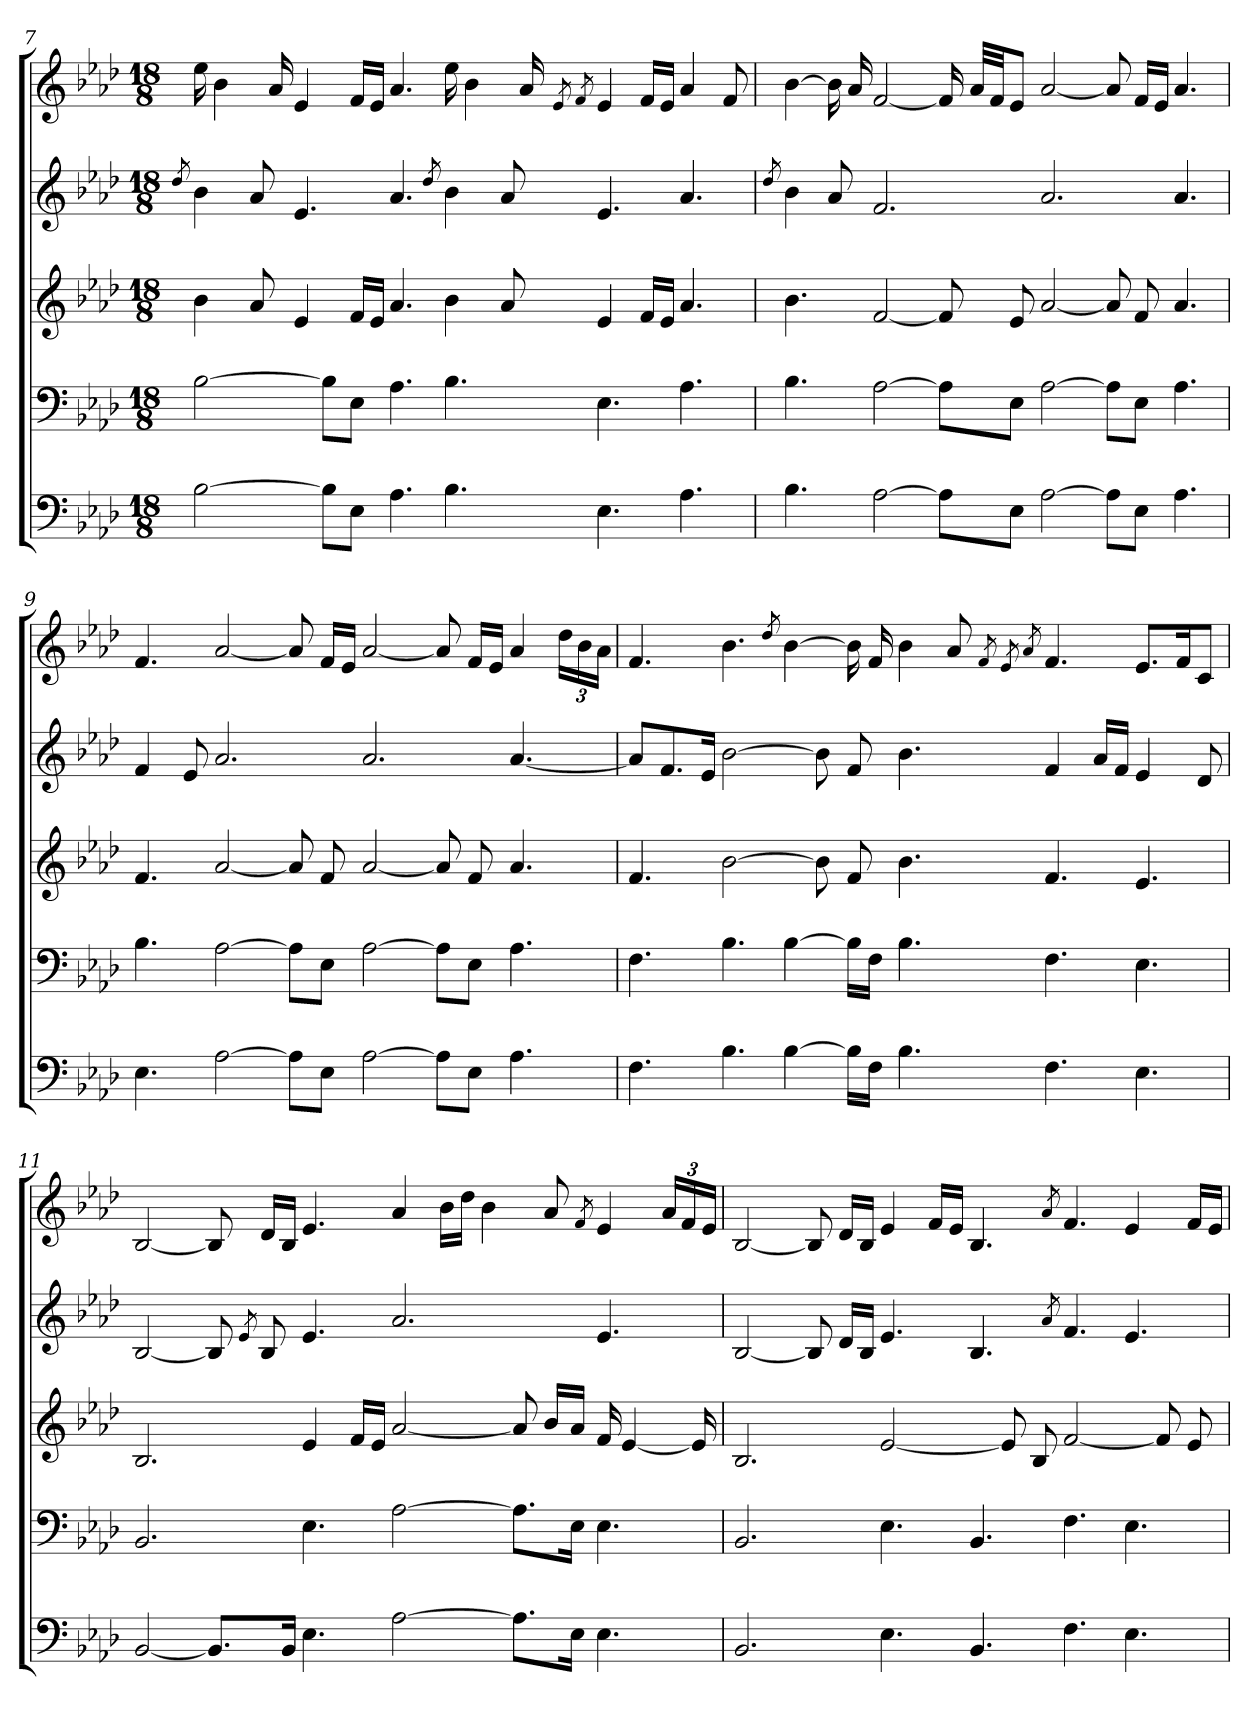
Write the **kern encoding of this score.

**kern	**kern	**kern	**kern	**kern
*part5	*part4	*part3	*part2	*part1
*staff5	*staff4	*staff3	*staff2	*staff1
*clefF4	*clefF4	*clefG2	*clefG2	*clefG2
*k[b-e-a-d-]	*k[b-e-a-d-]	*k[b-e-a-d-]	*k[b-e-a-d-]	*k[b-e-a-d-]
*M18/8	*M18/8	*M18/8	*M18/8	*M18/8
=7	=7	=7	=7	=7
.	.	.	8qdd-	.
[2B-	[2B-	4b-	4b-	16ee-
.	.	.	.	4b-
.	.	8a-	8a-	.
.	.	.	.	16a-
.	.	4e-	4.e-	4e-
8B-\L]	8B-\L]	.	.	.
8E-\J	8E-\J	16f/LL	.	16f/LL
.	.	16e-/JJ	.	16e-/JJ
4.A-	4.A-	4.a-	4.a-	4.a-
.	.	.	8qdd-	.
4.B-	4.B-	4b-	4b-	16ee-
.	.	.	.	4b-
.	.	8a-	8a-	.
.	.	.	.	16a-
.	.	.	.	8qe-
.	.	.	.	8qf
4.E-	4.E-	4e-	4.e-	4e-
.	.	16f/LL	.	16f/LL
.	.	16e-/JJ	.	16e-/JJ
4.A-	4.A-	4.a-	4.a-	4a-
.	.	.	.	8f
=8	=8	=8	=8	=8
.	.	.	8qdd-	.
4.B-	4.B-	4.b-	4b-	[4b-
.	.	.	8a-	16b-]
.	.	.	.	16a-
[2A-	[2A-	[2f	2.f	[2f
8A-\L]	8A-\L]	8f]	.	16f]
.	.	.	.	32a-/LLL
.	.	.	.	32f/JJ
8E-\J	8E-\J	8e-	.	8e-/J
[2A-	[2A-	[2a-	2.a-	[2a-
8A-\L]	8A-\L]	8a-]	.	8a-]
8E-\J	8E-\J	8f	.	16f/LL
.	.	.	.	16e-/JJ
4.A-	4.A-	4.a-	4.a-	4.a-
=9	=9	=9	=9	=9
4.E-	4.B-	4.f	4f	4.f
.	.	.	8e-	.
[2A-	[2A-	[2a-	2.a-	[2a-
8A-\L]	8A-\L]	8a-]	.	8a-]
8E-\J	8E-\J	8f	.	16f/LL
.	.	.	.	16e-/JJ
[2A-	[2A-	[2a-	2.a-	[2a-
8A-\L]	8A-\L]	8a-]	.	8a-]
8E-\J	8E-\J	8f	.	16f/LL
.	.	.	.	16e-/JJ
4.A-	4.A-	4.a-	[4.a-	4a-
.	.	.	.	24dd-\LL
.	.	.	.	24b-\
.	.	.	.	24a-\JJ
=10	=10	=10	=10	=10
4.F	4.F	4.f	8a-/L]	4.f
.	.	.	8.f/	.
.	.	.	16e-/Jk	.
4.B-	4.B-	[2b-	[2b-	4.b-
.	.	.	.	8qdd-
[4B-	[4B-	.	.	[4b-
.	.	8b-]	8b-]	.
16B-\LL]	16B-\LL]	8f	8f	16b-]
16F\JJ	16F\JJ	.	.	16f
4.B-	4.B-	4.b-	4.b-	4b-
.	.	.	.	8a-
.	.	.	.	8qf
.	.	.	.	8qe-
.	.	.	.	8qa-
4.F	4.F	4.f	4f	4.f
.	.	.	16a-/LL	.
.	.	.	16f/JJ	.
4.E-	4.E-	4.e-	4e-	8.e-/L
.	.	.	.	16f/K
.	.	.	8d-	8c/J
=11	=11	=11	=11	=11
[2BB-	2.BB-	2.B-	[2B-	[2B-
8.BB-/L]	.	.	8B-]	8B-]
.	.	.	8qe-	.
.	.	.	8B-	16d-/LL
16BB-/Jk	.	.	.	16B-/JJ
4.E-	4.E-	4e-	4.e-	4.e-
.	.	16f/LL	.	.
.	.	16e-/JJ	.	.
[2A-	[2A-	[2a-	2.a-	4a-
.	.	.	.	16b-\LL
.	.	.	.	16dd-\JJ
.	.	.	.	4b-
8.A-\L]	8.A-\L]	8a-]	.	.
.	.	16b-/LL	.	8a-
16E-\Jk	16E-\Jk	16a-/JJ	.	.
.	.	.	.	8qf
4.E-	4.E-	16f	4.e-	4e-
.	.	[4e-	.	.
.	.	.	.	24a-/LL
.	.	.	.	24f/
.	.	16e-]	.	.
.	.	.	.	24e-/JJ
=12	=12	=12	=12	=12
2.BB-	2.BB-	2.B-	[2B-	[2B-
.	.	.	8B-]	8B-]
.	.	.	16d-/LL	16d-/LL
.	.	.	16B-/JJ	16B-/JJ
4.E-	4.E-	[2e-	4.e-	4e-
.	.	.	.	16f/LL
.	.	.	.	16e-/JJ
4.BB-	4.BB-	.	4.B-	4.B-
.	.	8e-]	.	.
.	.	8B-	.	.
.	.	.	8qa-	8qa-
4.F	4.F	[2f	4.f	4.f
4.E-	4.E-	.	4.e-	4e-
.	.	8f]	.	.
.	.	8e-	.	16f/LL
.	.	.	.	16e-/JJ
=	=	=	=	=
*-	*-	*-	*-	*-
